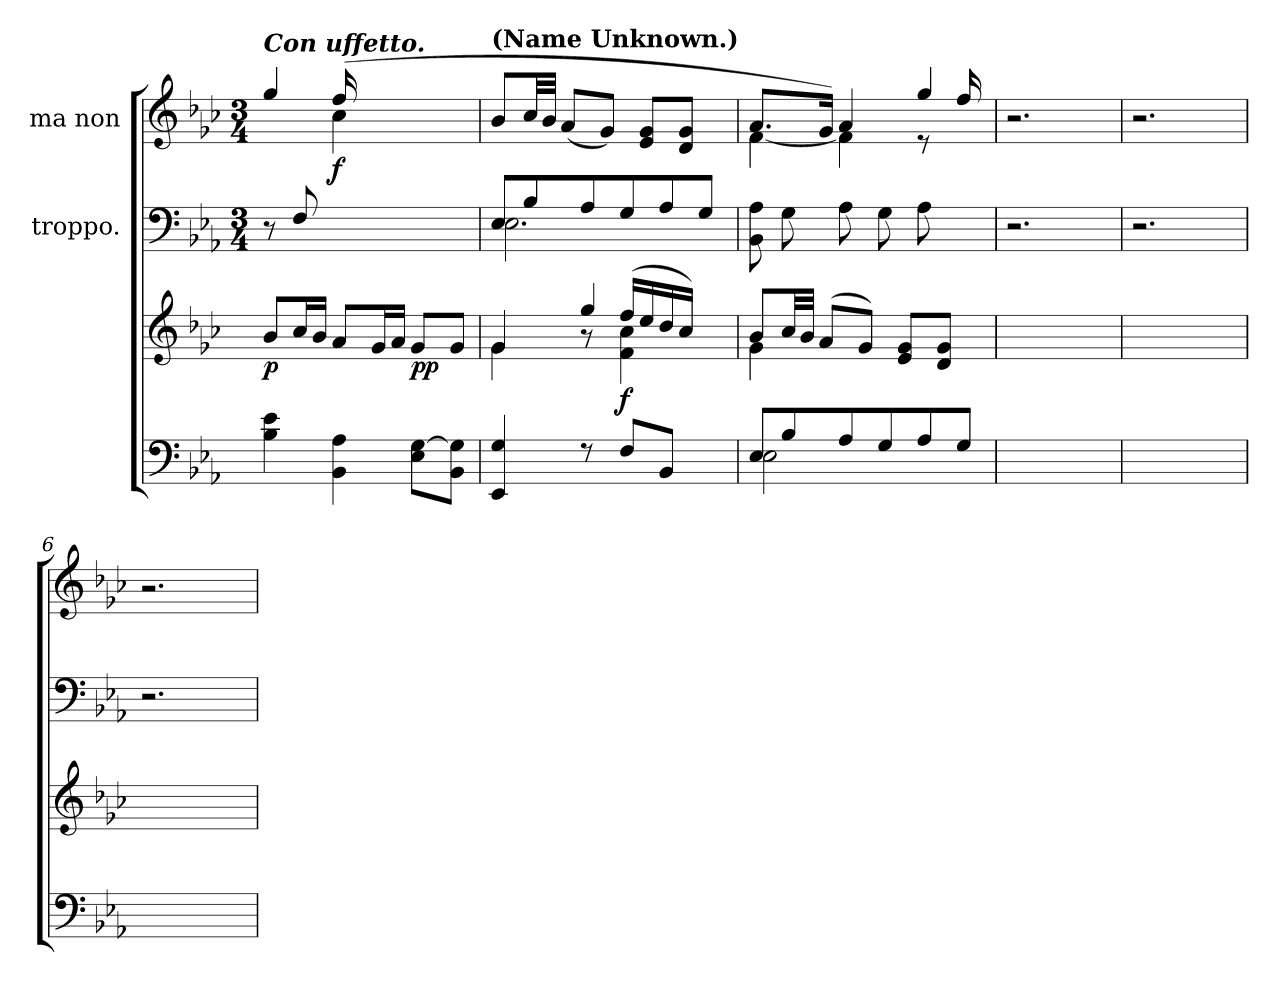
**kern	**kern	**dynam	**kern	**kern	**dynam
*part3	*part3	*part3	*part2	*part1	*part1
*staff4	*staff3	*staff3/4	*staff2	*staff1	*staff1
*	*	*	*I"troppo.	*I"ma non	*
*clefF4	*clefG3	*	*clefF4	*clefG3	*
*k[b-e-a-]	*k[b-e-a-]	*	*k[b-e-a-]	*k[b-e-a-]	*
*	*	*	*M3/4	*M3/4	*
=1	=1	=1	=1	=1	=1
*	*	*	*	*^	*
!	!	!	!	!LO:TX:a:Bi:t=Con uffetto.	!	!
!	!	!LO:DY:b	!	!	!	!
4B-\ 4e-\	8g/L	p	8r	4ee-/	4ryy	.
.	16a-/L	.	8F/L	.	.	.
.	16g/JJ	.	.	.	.	.
!	!	!	!	!	!	!LO:DY:b
4BB-\ 4A-\	8f/L)	.	2ryy	(>16dd/LL	4a-\	f
.	.	.	.	4ryy	.	.
.	16e-/L	.	.	.	.	.
.	16f/JJ	.	.	.	.	.
!	!	!LO:DY:b	!	!	!	!
!	!	!LO:DY:n=1:b	!	!	!	!
8E-\ [>8G\L	8e-/L	p p	.	.	4ryy	.
.	.	.	.	8.ryy	.	.
8BB-\ 8G\]J	8e-/J	.	.	.	.	.
*	*	*	*	*v	*v	*
=2	=2	=2	=2	=2	=2
*	*^	*	*^	*	*
*	*	*^	*	*	*	*	*
!	!	!	!	!	!	!	!LO:TX:a:B:t=(Name Unknown.)	!
4EE-/ 4G/	4.ryy	(>4e-/	4e-\	.	8E-/L	2.E-\	8g/L	.
.	.	.	.	.	8B-/	.	32a-/KL	.
.	.	.	.	.	.	.	32g/JJk	.
.	.	.	.	.	.	.	(<8f/L	.
8rE	.	4ee-/	8rf	.	8A-/	.	.	.
.	.	.	.	.	.	.	8e-/J)	.
!	!	!	!	!LO:DY:b	!	!	!	!
8F/L	(>16dd/LL	.	4d\ 4a-\	f	8G/	.	.	.
.	16cc/	.	.	.	.	.	8c/ 8e-/L	.
8BB-/J	16b-/	8ryy	.	.	8A-/	.	.	.
.	16a-/JJ)	.	.	.	.	.	8B-/ 8e-/J	.
8ryy	8ryy	8ryy	8ryy	.	8G/J	.	.	.
.	.	.	.	.	.	.	16ryy	.
*	*	*v	*v	*	*	*	*	*
*	*	*	*	*v	*v	*	*
=3	=3	=3	=3	=3	=3	=3
*^	*	*	*	*	*^	*
8E-/L	2E-\	8g/L	4e-\	.	8BB-\ 8A-\L	8.f/L	[<4d\	.
8B-/	.	32a-/LL	.	.	8G\	.	.	.
.	.	32g/JJJ	.	.	.	.	.	.
.	.	(<8f/L	.	.	.	16e-/Jk)	.	.
8A-/	.	.	16ryy	.	8A-\	4f/	4d\]	.
.	.	8e-/J)	4..ryy	.	.	.	.	.
8G/	.	.	.	.	8G\	.	.	.
.	.	8c/ 8e-/L	.	.	.	.	.	.
8A-/	4ryy	.	.	.	8A-\	4ee-/	8rc	.
.	.	8B-/ 8e-/J	.	.	.	.	.	.
8G/J	.	.	.	.	8ryy	.	(>16dd/LL	.
.	.	16ryy	.	.	.	.	16ryy	.
*v	*v	*	*	*	*	*v	*v	*
*	*v	*v	*	*	*	*
!!LO:LB:g=z
=4	=4	=4	=4	=4	=4
4ryy	4ryy	.	2.r	2.r	.
2ryy	2ryy	.	.	.	.
=5	=5	=5	=5	=5	=5
4ryy	4ryy	.	2.r	2.r	.
2ryy	2ryy	.	.	.	.
=6	=6	=6	=6	=6	=6
4ryy	4ryy	.	2.r	2.r	.
2ryy	2ryy	.	.	.	.
=	=	=	=	=	=
*-	*-	*-	*-	*-	*-
